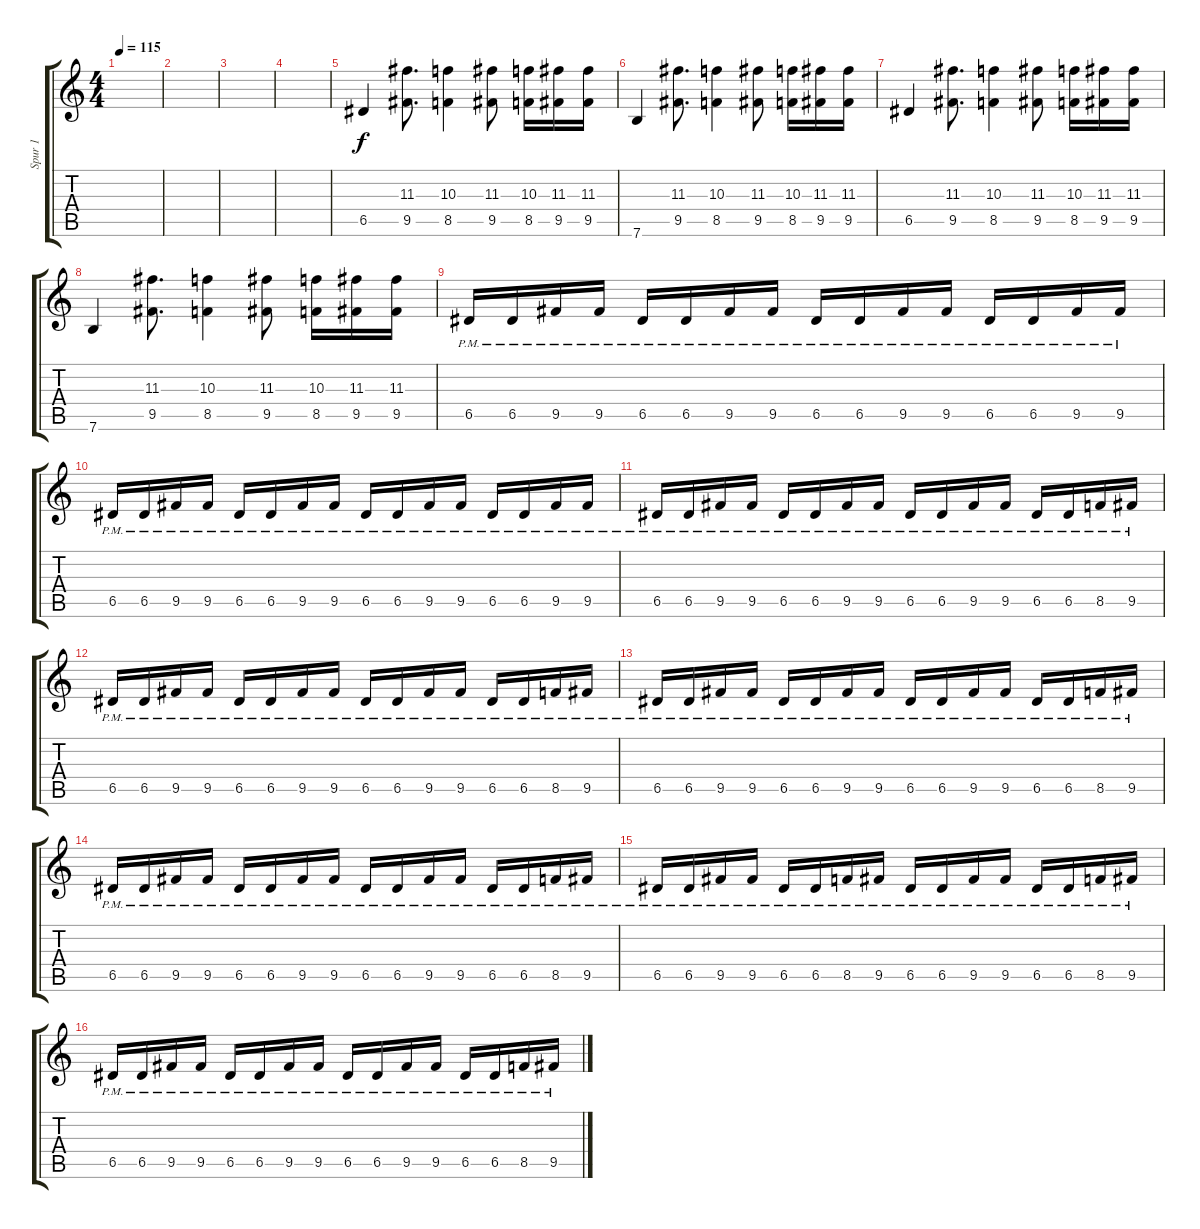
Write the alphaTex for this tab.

\track ("Spur 1" "Spur 1") {instrument overdrivenguitar}
\staff {score tabs}
\tuning (E4 B3 G3 D3 A2 E2) {hide}
\ts (4 4)
\tempo 115
\clef g2
\ks c
|
|
|
|
6.5.4 (11.3 9.5).8{d} (10.3 8.5).4 (11.3 9.5).8 (10.3 8.5).16 (11.3 9.5).16 (11.3 9.5).16 |
7.6.4 (11.3 9.5).8{d} (10.3 8.5).4 (11.3 9.5).8 (10.3 8.5).16 (11.3 9.5).16 (11.3 9.5).16 |
6.5.4 (11.3 9.5).8{d} (10.3 8.5).4 (11.3 9.5).8 (10.3 8.5).16 (11.3 9.5).16 (11.3 9.5).16 |
7.6.4 (11.3 9.5).8{d} (10.3 8.5).4 (11.3 9.5).8 (10.3 8.5).16 (11.3 9.5).16 (11.3 9.5).16 |
6.5{pm}.16 6.5{pm}.16 9.5{pm}.16 9.5{pm}.16 6.5{pm}.16 6.5{pm}.16 9.5{pm}.16 9.5{pm}.16 6.5{pm}.16 6.5{pm}.16 9.5{pm}.16 9.5{pm}.16 6.5{pm}.16 6.5{pm}.16 9.5{pm}.16 9.5{pm}.16 |
6.5{pm}.16 6.5{pm}.16 9.5{pm}.16 9.5{pm}.16 6.5{pm}.16 6.5{pm}.16 9.5{pm}.16 9.5{pm}.16 6.5{pm}.16 6.5{pm}.16 9.5{pm}.16 9.5{pm}.16 6.5{pm}.16 6.5{pm}.16 9.5{pm}.16 9.5{pm}.16 |
6.5{pm}.16 6.5{pm}.16 9.5{pm}.16 9.5{pm}.16 6.5{pm}.16 6.5{pm}.16 9.5{pm}.16 9.5{pm}.16 6.5{pm}.16 6.5{pm}.16 9.5{pm}.16 9.5{pm}.16 6.5{pm}.16 6.5{pm}.16 8.5{pm}.16 9.5{pm}.16 |
6.5{pm}.16 6.5{pm}.16 9.5{pm}.16 9.5{pm}.16 6.5{pm}.16 6.5{pm}.16 9.5{pm}.16 9.5{pm}.16 6.5{pm}.16 6.5{pm}.16 9.5{pm}.16 9.5{pm}.16 6.5{pm}.16 6.5{pm}.16 8.5{pm}.16 9.5{pm}.16 |
6.5{pm}.16 6.5{pm}.16 9.5{pm}.16 9.5{pm}.16 6.5{pm}.16 6.5{pm}.16 9.5{pm}.16 9.5{pm}.16 6.5{pm}.16 6.5{pm}.16 9.5{pm}.16 9.5{pm}.16 6.5{pm}.16 6.5{pm}.16 8.5{pm}.16 9.5{pm}.16 |
6.5{pm}.16 6.5{pm}.16 9.5{pm}.16 9.5{pm}.16 6.5{pm}.16 6.5{pm}.16 9.5{pm}.16 9.5{pm}.16 6.5{pm}.16 6.5{pm}.16 9.5{pm}.16 9.5{pm}.16 6.5{pm}.16 6.5{pm}.16 8.5{pm}.16 9.5{pm}.16 |
6.5{pm}.16 6.5{pm}.16 9.5{pm}.16 9.5{pm}.16 6.5{pm}.16 6.5{pm}.16 8.5{pm}.16 9.5{pm}.16 6.5{pm}.16 6.5{pm}.16 9.5{pm}.16 9.5{pm}.16 6.5{pm}.16 6.5{pm}.16 8.5{pm}.16 9.5{pm}.16 |
6.5{pm}.16 6.5{pm}.16 9.5{pm}.16 9.5{pm}.16 6.5{pm}.16 6.5{pm}.16 9.5{pm}.16 9.5{pm}.16 6.5{pm}.16 6.5{pm}.16 9.5{pm}.16 9.5{pm}.16 6.5{pm}.16 6.5{pm}.16 8.5{pm}.16 9.5{pm}.16
